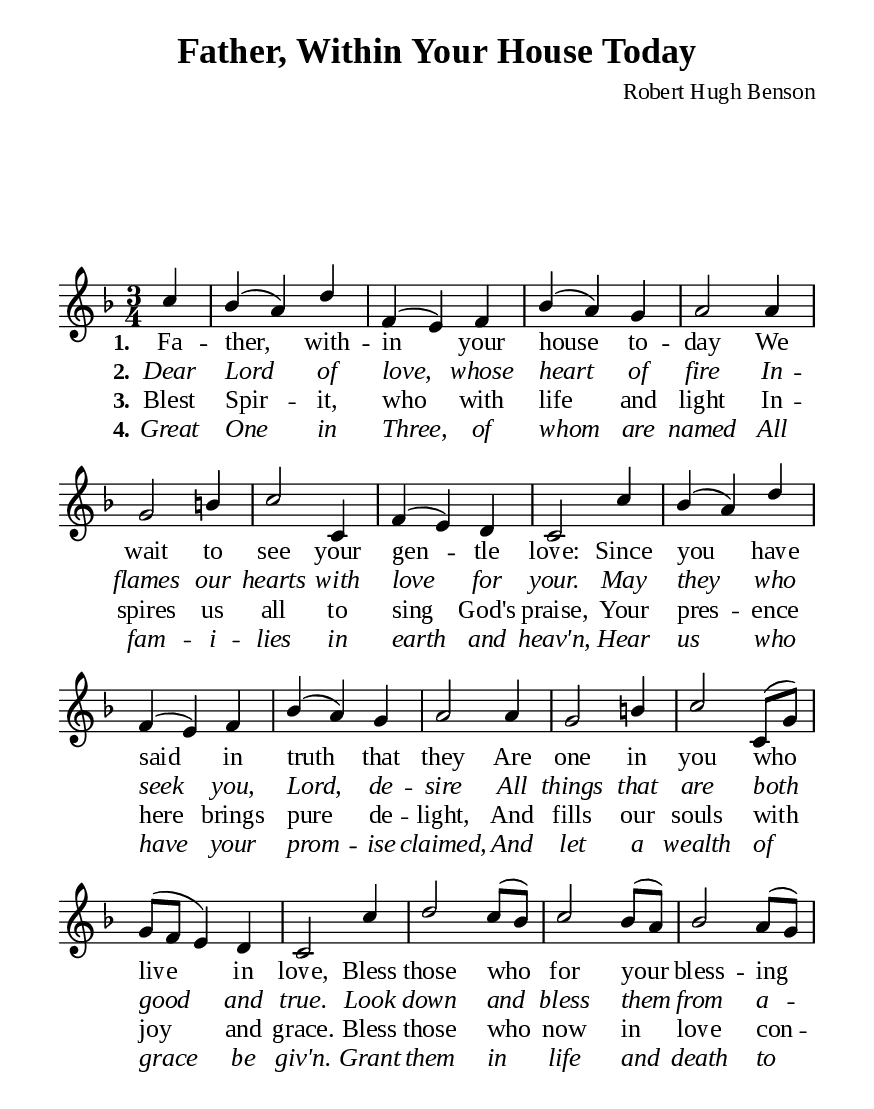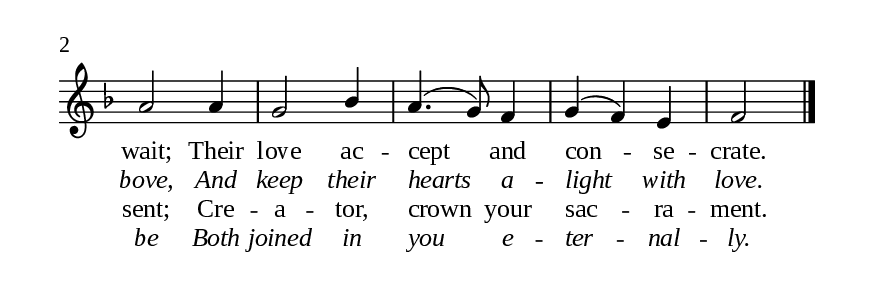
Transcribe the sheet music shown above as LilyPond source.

\version "2.18.2"

\header {
  title = "Father, Within Your House Today"
  composer = "Robert Hugh Benson"
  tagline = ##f
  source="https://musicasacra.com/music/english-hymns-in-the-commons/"
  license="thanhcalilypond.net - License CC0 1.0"
}

global= {
  \key f \major
  \time 3/4
  \override Score.BarNumber.break-visibility = ##(#f #f #f)
}

\paper {
  #(set-paper-size "a5")
  top-margin = 10\mm
  bottom-margin = 10\mm
  left-margin = 10\mm
  right-margin = 10\mm
  indent = #0
  #(define fonts
	 (make-pango-font-tree "Liberation Serif"
	 		       "Liberation Serif"
			       "Liberation Serif"
			       (/ 20 20)))
  system-system-spacing = #'((basic-distance . 2.5) (padding . 2.5))
}

printItalic = \with {
  \override LyricText.font-shape = #'italic
}

% Verse music
musicVerseSoprano = \relative c'' {
                    \partial 4 c |
  %{	01	%} bes (a) d |
  %{	02	%} f, (e) f |
  %{	03	%} bes (a) g |
  %{	04	%} a2 a4 |
  %{	05	%}g2 b!4 |
  %{	06	%} c2 c,4 |
  %{	07	%} f (e) d |
  %{	08	%} c2 c'4 |
  %{	09	%} bes (a) d |
  %{	10	%} f, (e) f |
  %{	11	%} bes (a) g |
  %{	12	%} a2 a4 |
  %{	13	%} g2 b!4 |
  %{	14	%} c2 c,8 (g') |
  %{	15	%} g (f e4) d |
  %{	16	%} c2 c'4 |
  %{	17	%} d2 c8 (bes) |
  %{	18	%} c2 bes8 (a) |
  %{	19	%} bes2 a8 (g) |
  %{	20	%} a2 a4 |
  %{	21	%} g2 bes4 |
  %{	22	%} a4. (g8) f4 |
  %{	23	%} g (f) e |
                    f2 \bar "|."
}

% Verse lyrics
verseOne = \lyricmode {
  \set stanza = #"1."
  Fa -- ther, with -- in your house to -- day
  We wait to see your gen -- tle love:
  Since you have said in truth that they
  Are one in you who live in love,
  Bless those who for your bless -- ing wait;
  Their love ac -- cept and con -- se -- crate.
}

verseTwo = \lyricmode {
  \set stanza = #"2."
  Dear Lord of love, whose heart of fire
  In -- flames our hearts with love for your.
  May they who seek you, Lord, de -- sire
  All things that are both good and true.
  Look down and bless them from a -- bove,
  And keep their hearts a -- light with love.
}

verseThree = \lyricmode {
  \set stanza = #"3."
  Blest Spir -- it, who with life and light
  In -- spires us all to sing God's praise,
  Your pres -- ence here brings pure de -- light,
  And fills our souls with joy and grace.
  Bless those who now in love con -- sent;
  Cre -- a -- tor, crown your sac -- ra -- ment.
}

verseFour = \lyricmode {
  \set stanza = #"4."
  Great One in Three, of whom are named
  All fam -- i -- lies in earth and heav'n,
  Hear us who have your prom -- ise claimed,
  And let a wealth of grace be giv'n.
  Grant them in life and death to be
  Both joined in you e -- ter -- nal -- ly.
}

% Layout
\score {
    \new ChoirStaff <<
      \new Staff <<
        \clef "treble"
        \new Voice = "sopranos" { \global \stemUp \slurUp \musicVerseSoprano }
      >>
      \new Lyrics \lyricsto sopranos \verseOne
      \new Lyrics \printItalic \lyricsto sopranos \verseTwo
      \new Lyrics \lyricsto sopranos \verseThree
      \new Lyrics \printItalic \lyricsto sopranos \verseFour
    >>
}
